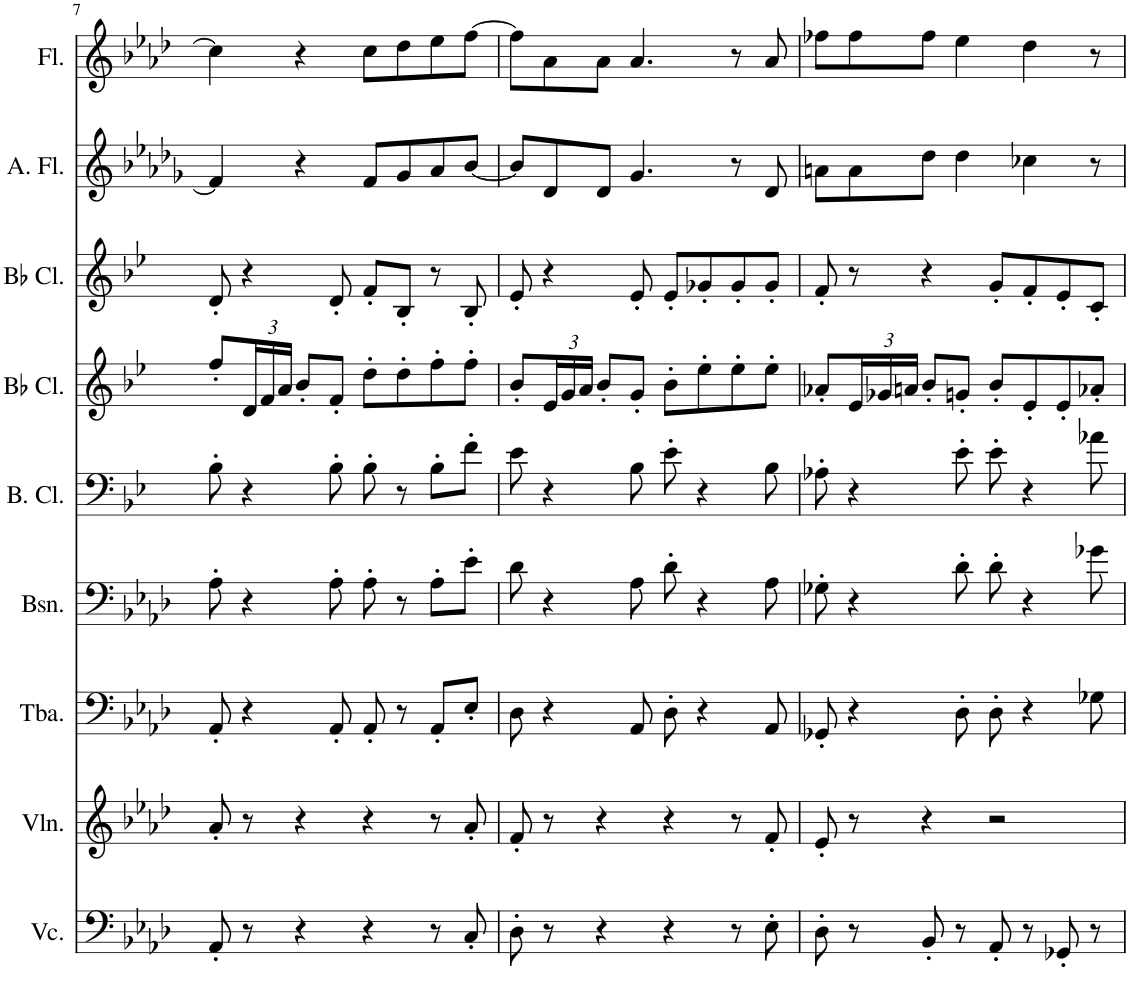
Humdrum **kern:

**kern	**kern	**kern	**kern	**kern	**kern	**kern	**kern	**kern
*part9	*part8	*part7	*part6	*part5	*part4	*part3	*part2	*part1
*staff9	*staff8	*staff7	*staff6	*staff5	*staff4	*staff3	*staff2	*staff1
*I"Violoncello	*I"Violin	*I"Tuba	*I"Bassoon	*I"Bass Clarinet	*I"Bb Clarinet	*I"Bb Clarinet	*I"Alto Flute	*I"Flute
*I'Vc.	*I'Vln.	*I'Tba.	*I'Bsn.	*I'B. Cl.	*I'Bb Cl.	*I'Bb Cl.	*I'A. Fl.	*I'Fl.
!!LO:PB:g=z
*clefF4	*clefG2	*clefF4	*clefF4	*clefF4	*clefG2	*clefG2	*clefG2	*clefG2
*	*	*	*	*Trd8c14	*Trd1c2	*Trd1c2	*Trd3c5	*
*k[b-e-a-d-]	*k[b-e-a-d-]	*k[b-e-a-d-]	*k[b-e-a-d-]	*k[b-e-]	*k[b-e-]	*k[b-e-]	*k[b-e-a-d-g-]	*k[b-e-a-d-]
*M4/4	*M4/4	*M4/4	*M4/4	*M4/4	*M4/4	*M4/4	*M4/4	*M4/4
=7	=7	=7	=7	=7	=7	=7	=7	=7
8AA-'/	8a-'/	8AA-'/	8A-'\	8B-'\	8ff'/L	8d'/	4f/]	4cc\]
*	*	*	*	*	*Xbrackettup	*	*	*
8r	8r	4r	4r	4r	24d/L	4r	.	.
.	.	.	.	.	24f/	.	.	.
.	.	.	.	.	24a/JJ	.	.	.
4r	4r	.	.	.	8b-'/L	.	4r	4r
.	.	8AA-'/	8A-'\	8B-'\	8f'/J	8d'/	.	.
4r	4r	8AA-'/	8A-'\	8B-'\	8dd'\L	8f'/L	8f/L	8cc\L
.	.	8r	8r	8r	8dd'\	8B-'/J	8g-/	8dd-\
8r	8r	8AA-'/L	8A-'\L	8B-'\L	8ff'\	8r	8a-/	8ee-\
8C'/	8a-'/	8E-'/J	8e-'\J	8f'\J	8ff'\J	8B-'/	[8b-/J	[8ff\J
=8	=8	=8	=8	=8	=8	=8	=8	=8
8D-'\	8f'/	8D-\	8d-\	8e-\	8b-'/L	8e-'/	8b-/L]	8ff\L]
8r	8r	4r	4r	4r	24e-/L	4r	8d-/	8a-\
.	.	.	.	.	24g/	.	.	.
.	.	.	.	.	24a/JJ	.	.	.
4r	4r	.	.	.	8b-'/L	.	8d-/J	8a-\J
.	.	8AA-/	8A-\	8B-\	8g'/J	8e-'/	4.g-/	4.a-/
4r	4r	8D-'\	8d-'\	8e-'\	8b-'\L	8e-'/L	.	.
.	.	4r	4r	4r	8ee-'\	8g-X'/	.	.
8r	8r	.	.	.	8ee-'\	8g-'/	8r	8r
8E-'\	8f'/	8AA-/	8A-\	8B-\	8ee-'\J	8g-'/J	8d-/	8a-/
=9	=9	=9	=9	=9	=9	=9	=9	=9
8D-'\	8e-'/	8GG-X'/	8G-X'\	8A-X'\	8a-X'/L	8f'/	8an\L	8ff-X\L
8r	8r	4r	4r	4r	24e-/L	8r	8a\	8ff-\
.	.	.	.	.	24g-X/	.	.	.
.	.	.	.	.	24an/JJ	.	.	.
8BB-'/	4r	.	.	.	8b-'/L	4r	8dd-\J	8ff-\J
8r	.	8D-'\	8d-'\	8e-'\	8gn'/J	.	4dd-\	4ee-\
8AA-'/	2r	8D-'\	8d-'\	8e-'\	8b-'/L	8g'/L	.	.
8r	.	4r	4r	4r	8e-'/	8f'/	4cc-X\	4dd-\
8GG-X'/	.	.	.	.	8e-'/	8e-'/	.	.
8r	.	8G-X\	8g-X\	8a-X\	8a-X'/J	8c'/J	8r	8r
=	=	=	=	=	=	=	=	=
*-	*-	*-	*-	*-	*-	*-	*-	*-
